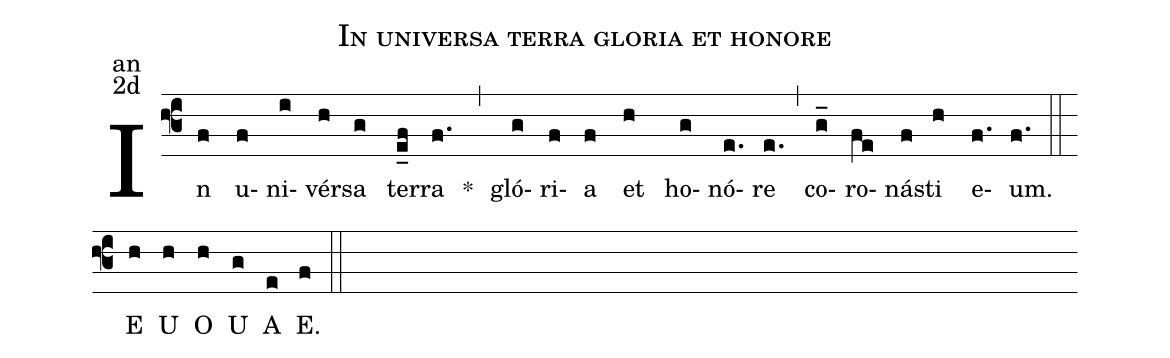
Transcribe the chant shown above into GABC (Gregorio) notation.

name:In universa terra gloria et honore;
office-part:an;
mode:2d;
%%
(f3) In(f) u(f)ni(i)vér(h)sa(g) ter(e_f)ra(f.) <sp>*</sp>(,)
 gló(g)ri(f)a(f) et(h) ho(g)nó(e.)re(e.) (,) co(g_)ro(fe)ná(f)sti(h) e(f.)um.(f.) (::)
<eu> E(h) U(h) O(h) U(g) A(e) E.(f) </eu> (::)
